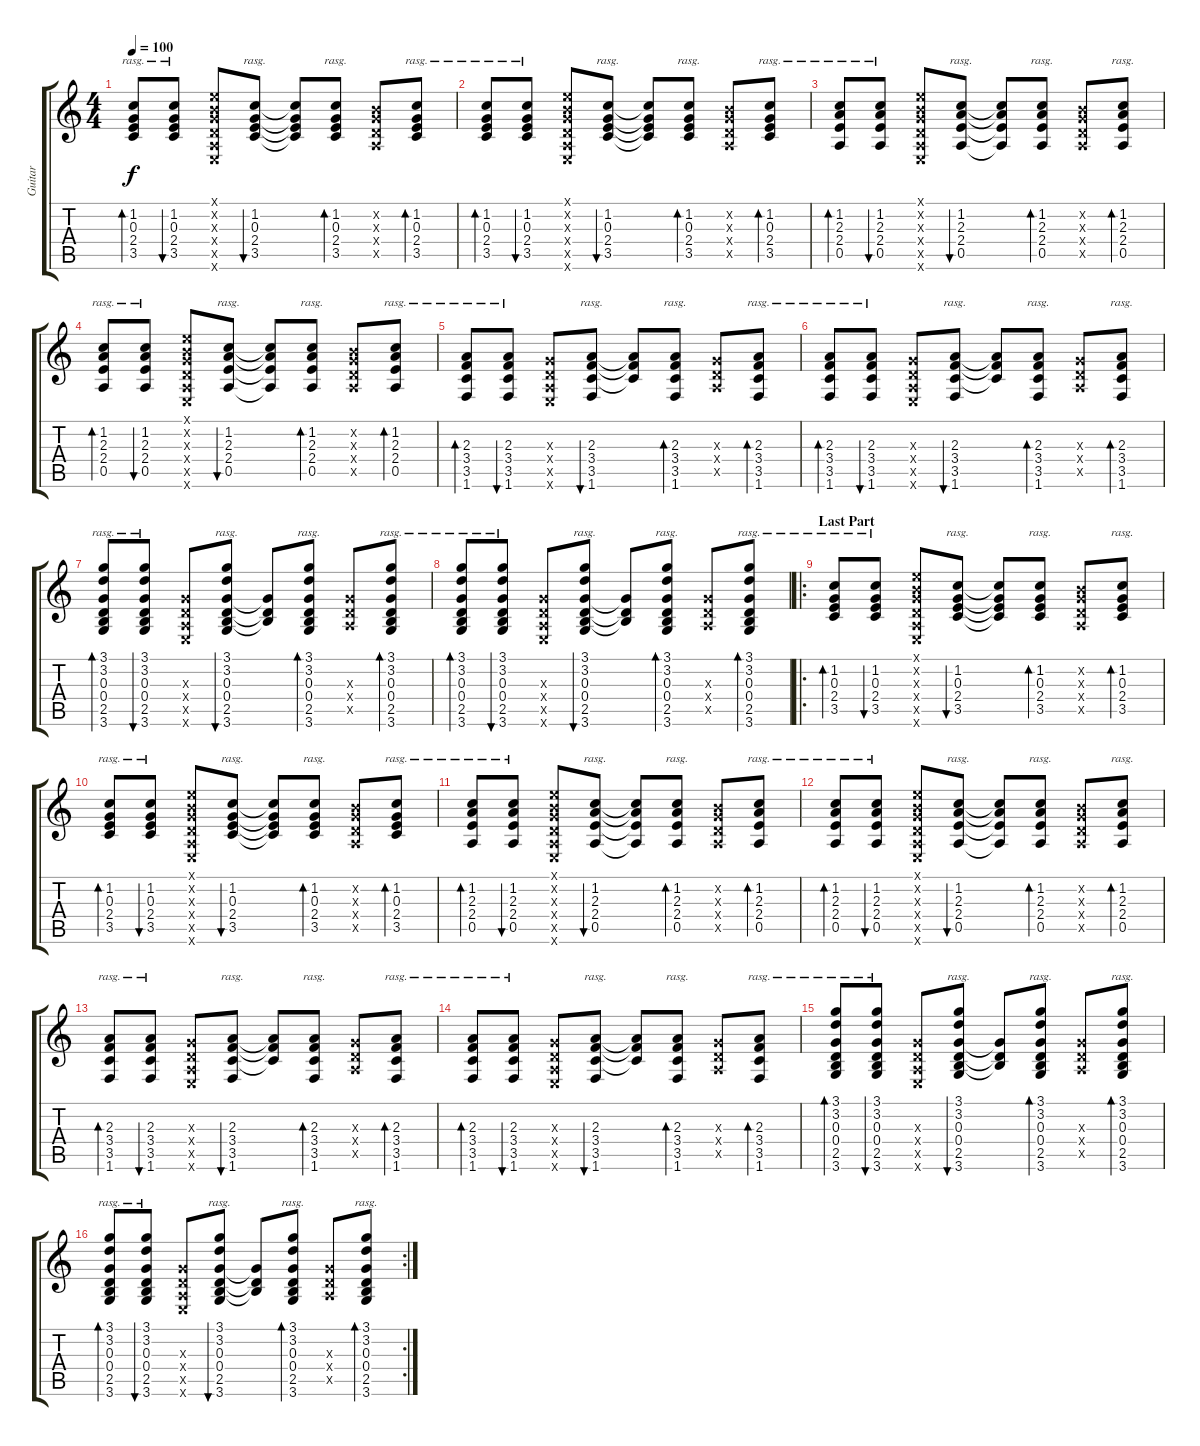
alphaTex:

\track ("Guitar" "Guitar") {instrument acousticguitarsteel}
\staff {score tabs}
\tuning (E4 B3 G3 D3 A2 E2) {hide}
\ts (4 4)
\tempo 100
\clef g2
\ks c
(1.2 0.3 2.4 3.5).8{bd 240 rasg ii dy f} (1.2 0.3 2.4 3.5).8{bu 240 rasg ii} (0.1{x} 0.2{x} 0.3{x} 0.4{x} 0.5{x} 0.6{x}).8 (1.2 0.3 2.4 3.5).8{bu 240 rasg ii} (1.2{t} 0.3{t} 2.4{t} 3.5{t}).8 (1.2 0.3 2.4 3.5).8{bd 120 rasg ii} (0.2{x} 0.3{x} 0.4{x} 0.5{x}).8 (1.2 0.3 2.4 3.5).8{bd 120 rasg ii} |
(1.2 0.3 2.4 3.5).8{bd 240 rasg ii} (1.2 0.3 2.4 3.5).8{bu 240 rasg ii} (0.1{x} 0.2{x} 0.3{x} 0.4{x} 0.5{x} 0.6{x}).8 (1.2 0.3 2.4 3.5).8{bu 240 rasg ii} (1.2{t} 0.3{t} 2.4{t} 3.5{t}).8 (1.2 0.3 2.4 3.5).8{bd 120 rasg ii} (0.2{x} 0.3{x} 0.4{x} 0.5{x}).8 (1.2 0.3 2.4 3.5).8{bd 120 rasg ii} |
(1.2 2.3 2.4 0.5).8{bd 240 rasg ii} (1.2 2.3 2.4 0.5).8{bu 240 rasg ii} (0.1{x} 0.2{x} 0.3{x} 0.4{x} 0.5{x} 0.6{x}).8 (1.2 2.3 2.4 0.5).8{bu 240 rasg ii} (1.2{t} 2.3{t} 2.4{t} 0.5{t}).8 (1.2 2.3 2.4 0.5).8{bd 120 rasg ii} (0.2{x} 0.3{x} 0.4{x} 0.5{x}).8 (1.2 2.3 2.4 0.5).8{bd 120 rasg ii} |
(1.2 2.3 2.4 0.5).8{bd 240 rasg ii} (1.2 2.3 2.4 0.5).8{bu 240 rasg ii} (0.1{x} 0.2{x} 0.3{x} 0.4{x} 0.5{x} 0.6{x}).8 (1.2 2.3 2.4 0.5).8{bu 240 rasg ii} (1.2{t} 2.3{t} 2.4{t} 0.5{t}).8 (1.2 2.3 2.4 0.5).8{bd 120 rasg ii} (0.2{x} 0.3{x} 0.4{x} 0.5{x}).8 (1.2 2.3 2.4 0.5).8{bd 120 rasg ii} |
(2.3 3.4 3.5 1.6).8{bd 240 rasg ii} (2.3 3.4 3.5 1.6).8{bu 240 rasg ii} (0.3{x} 0.4{x} 0.5{x} 0.6{x}).8 (2.3 3.4 3.5 1.6).8{bu 240 rasg ii} (2.3{t} 3.4{t} 3.5{t}).8 (2.3 3.4 3.5 1.6).8{bd 120 rasg ii} (0.3{x} 0.4{x} 0.5{x}).8 (2.3 3.4 3.5 1.6).8{bd 120 rasg ii} |
(2.3 3.4 3.5 1.6).8{bd 240 rasg ii} (2.3 3.4 3.5 1.6).8{bu 240 rasg ii} (0.3{x} 0.4{x} 0.5{x} 0.6{x}).8 (2.3 3.4 3.5 1.6).8{bu 240 rasg ii} (2.3{t} 3.4{t} 3.5{t}).8 (2.3 3.4 3.5 1.6).8{bd 120 rasg ii} (0.3{x} 0.4{x} 0.5{x}).8 (2.3 3.4 3.5 1.6).8{bd 120 rasg ii} |
(3.1 3.2 0.3 0.4 2.5 3.6).8{bd 240 rasg ii} (3.1 3.2 0.3 0.4 2.5 3.6).8{bu 240 rasg ii} (0.3{x} 0.4{x} 0.5{x} 0.6{x}).8 (3.1 3.2 0.3 0.4 2.5 3.6).8{bu 240 rasg ii} (0.3{t} 0.4{t} 2.5{t}).8 (3.1 3.2 0.3 0.4 2.5 3.6).8{bd 120 rasg ii} (0.3{x} 0.4{x} 0.5{x}).8 (3.1 3.2 0.3 0.4 2.5 3.6).8{bd 120 rasg ii} |
(3.1 3.2 0.3 0.4 2.5 3.6).8{bd 240 rasg ii} (3.1 3.2 0.3 0.4 2.5 3.6).8{bu 240 rasg ii} (0.3{x} 0.4{x} 0.5{x} 0.6{x}).8 (3.1 3.2 0.3 0.4 2.5 3.6).8{bu 240 rasg ii} (0.3{t} 0.4{t} 2.5{t}).8 (3.1 3.2 0.3 0.4 2.5 3.6).8{bd 120 rasg ii} (0.3{x} 0.4{x} 0.5{x}).8 (3.1 3.2 0.3 0.4 2.5 3.6).8{bd 120 rasg ii} |
\ro
\section ("" "Last Part")
(1.2 0.3 2.4 3.5).8{bd 240 rasg ii} (1.2 0.3 2.4 3.5).8{bu 240 rasg ii} (0.1{x} 0.2{x} 0.3{x} 0.4{x} 0.5{x} 0.6{x}).8 (1.2 0.3 2.4 3.5).8{bu 240 rasg ii} (1.2{t} 0.3{t} 2.4{t} 3.5{t}).8 (1.2 0.3 2.4 3.5).8{bd 120 rasg ii} (0.2{x} 0.3{x} 0.4{x} 0.5{x}).8 (1.2 0.3 2.4 3.5).8{bd 120 rasg ii} |
(1.2 0.3 2.4 3.5).8{bd 240 rasg ii} (1.2 0.3 2.4 3.5).8{bu 240 rasg ii} (0.1{x} 0.2{x} 0.3{x} 0.4{x} 0.5{x} 0.6{x}).8 (1.2 0.3 2.4 3.5).8{bu 240 rasg ii} (1.2{t} 0.3{t} 2.4{t} 3.5{t}).8 (1.2 0.3 2.4 3.5).8{bd 120 rasg ii} (0.2{x} 0.3{x} 0.4{x} 0.5{x}).8 (1.2 0.3 2.4 3.5).8{bd 120 rasg ii} |
(1.2 2.3 2.4 0.5).8{bd 240 rasg ii} (1.2 2.3 2.4 0.5).8{bu 240 rasg ii} (0.1{x} 0.2{x} 0.3{x} 0.4{x} 0.5{x} 0.6{x}).8 (1.2 2.3 2.4 0.5).8{bu 240 rasg ii} (1.2{t} 2.3{t} 2.4{t} 0.5{t}).8 (1.2 2.3 2.4 0.5).8{bd 120 rasg ii} (0.2{x} 0.3{x} 0.4{x} 0.5{x}).8 (1.2 2.3 2.4 0.5).8{bd 120 rasg ii} |
(1.2 2.3 2.4 0.5).8{bd 240 rasg ii} (1.2 2.3 2.4 0.5).8{bu 240 rasg ii} (0.1{x} 0.2{x} 0.3{x} 0.4{x} 0.5{x} 0.6{x}).8 (1.2 2.3 2.4 0.5).8{bu 240 rasg ii} (1.2{t} 2.3{t} 2.4{t} 0.5{t}).8 (1.2 2.3 2.4 0.5).8{bd 120 rasg ii} (0.2{x} 0.3{x} 0.4{x} 0.5{x}).8 (1.2 2.3 2.4 0.5).8{bd 120 rasg ii} |
(2.3 3.4 3.5 1.6).8{bd 240 rasg ii} (2.3 3.4 3.5 1.6).8{bu 240 rasg ii} (0.3{x} 0.4{x} 0.5{x} 0.6{x}).8 (2.3 3.4 3.5 1.6).8{bu 240 rasg ii} (2.3{t} 3.4{t} 3.5{t}).8 (2.3 3.4 3.5 1.6).8{bd 120 rasg ii} (0.3{x} 0.4{x} 0.5{x}).8 (2.3 3.4 3.5 1.6).8{bd 120 rasg ii} |
(2.3 3.4 3.5 1.6).8{bd 240 rasg ii} (2.3 3.4 3.5 1.6).8{bu 240 rasg ii} (0.3{x} 0.4{x} 0.5{x} 0.6{x}).8 (2.3 3.4 3.5 1.6).8{bu 240 rasg ii} (2.3{t} 3.4{t} 3.5{t}).8 (2.3 3.4 3.5 1.6).8{bd 120 rasg ii} (0.3{x} 0.4{x} 0.5{x}).8 (2.3 3.4 3.5 1.6).8{bd 120 rasg ii} |
(3.1 3.2 0.3 0.4 2.5 3.6).8{bd 240 rasg ii} (3.1 3.2 0.3 0.4 2.5 3.6).8{bu 240 rasg ii} (0.3{x} 0.4{x} 0.5{x} 0.6{x}).8 (3.1 3.2 0.3 0.4 2.5 3.6).8{bu 240 rasg ii} (0.3{t} 0.4{t} 2.5{t}).8 (3.1 3.2 0.3 0.4 2.5 3.6).8{bd 120 rasg ii} (0.3{x} 0.4{x} 0.5{x}).8 (3.1 3.2 0.3 0.4 2.5 3.6).8{bd 120 rasg ii} |
\rc 2
(3.1 3.2 0.3 0.4 2.5 3.6).8{bd 240 rasg ii} (3.1 3.2 0.3 0.4 2.5 3.6).8{bu 240 rasg ii} (0.3{x} 0.4{x} 0.5{x} 0.6{x}).8 (3.1 3.2 0.3 0.4 2.5 3.6).8{bu 240 rasg ii} (0.3{t} 0.4{t} 2.5{t}).8 (3.1 3.2 0.3 0.4 2.5 3.6).8{bd 120 rasg ii} (0.3{x} 0.4{x} 0.5{x}).8 (3.1 3.2 0.3 0.4 2.5 3.6).8{bd 120 rasg ii}
